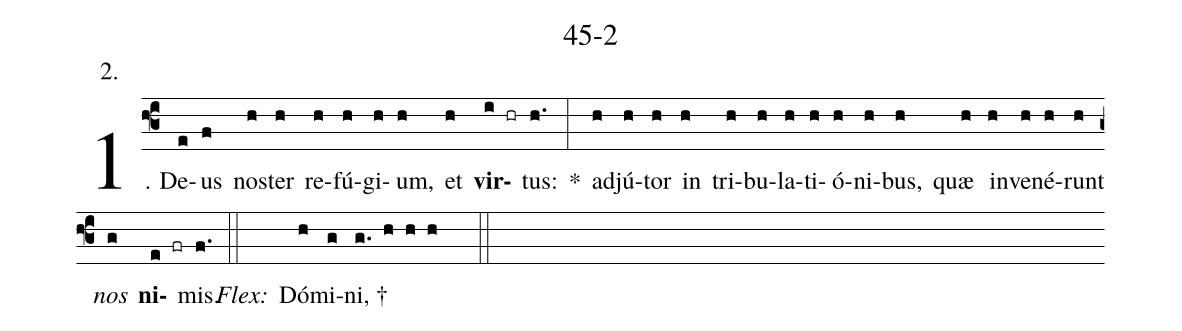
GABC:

name: 45-2;
annotation: 2.;
%%
(f3)1. De(e)us(f) nos(h)ter(h) re(h)fú(h)gi(h)um,(h) et(h) <b>vir</b>(i hr)tus:(h.) *(:) ad(h)jú(h)tor(h) in(h) tri(h)bu(h)la(h)ti(h)ó(h)ni(h)bus,(h) quæ(h) in(h)ve(h)né(h)runt(h) <i>nos</i>(g) <b>ni</b>(e fr)mis.(f.) (::)
<i>Flex:</i>()  Dó(h)mi(g)ni, †(g. h h h  ::)
